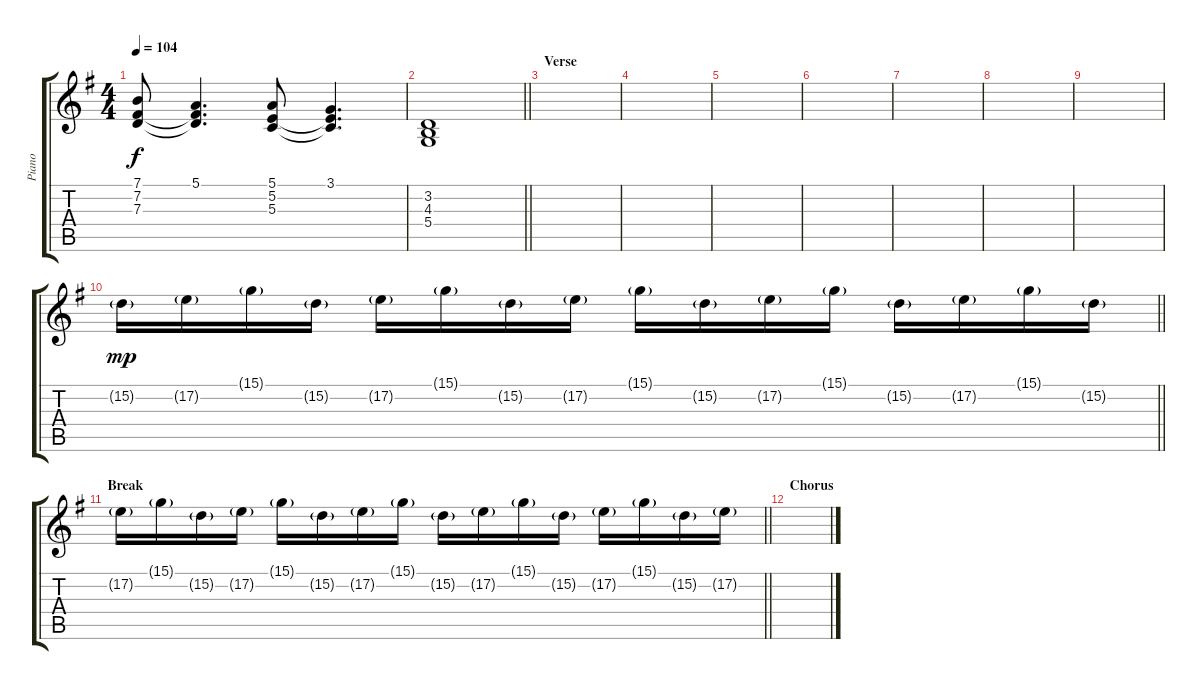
\track ("Piano" "Piano") {instrument acousticgrandpiano}
\staff {score tabs}
\tuning (E4 B3 G3 D3 A2 E2) {hide}
\ts (4 4)
\tempo 104
\clef g2
\ks g
(7.1 7.2 7.3).8{dy f} (5.1 7.2{t} 7.3{t}).4{d} (5.1 5.2 5.3).8 (3.1 5.2{t} 5.3{t}).4{d} |
\barLineRight lightlight
(3.2 4.3 5.4).1 |
\section ("" "Verse")
|
|
|
|
|
|
|
\barLineRight lightlight
15.2{g}.16{dy mp} 17.2{g}.16 15.1{g}.16 15.2{g}.16 17.2{g}.16 15.1{g}.16 15.2{g}.16 17.2{g}.16 15.1{g}.16 15.2{g}.16 17.2{g}.16 15.1{g}.16 15.2{g}.16 17.2{g}.16 15.1{g}.16 15.2{g}.16 |
\section ("" "Break")
\barLineRight lightlight
17.2{g}.16 15.1{g}.16 15.2{g}.16 17.2{g}.16 15.1{g}.16 15.2{g}.16 17.2{g}.16 15.1{g}.16 15.2{g}.16 17.2{g}.16 15.1{g}.16 15.2{g}.16 17.2{g}.16 15.1{g}.16 15.2{g}.16 17.2{g}.16 |
\section ("" "Chorus")
